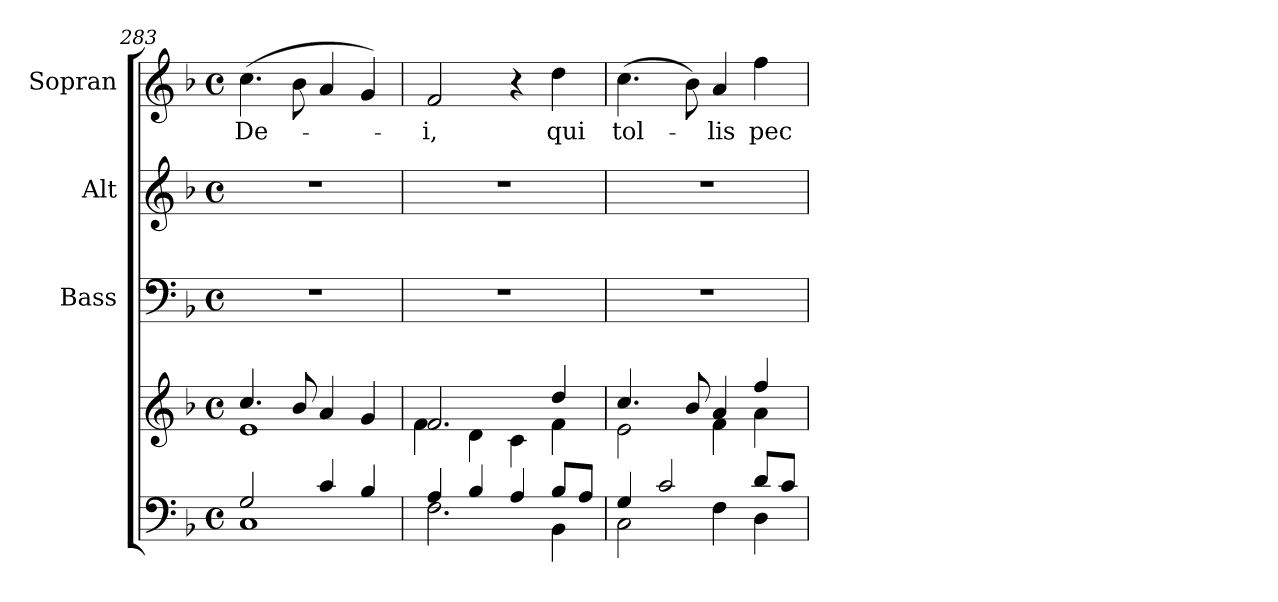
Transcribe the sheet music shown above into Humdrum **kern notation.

**kern	**kern	**kern	**kern	**kern	**text
*part4	*part4	*part3	*part2	*part1	*part1
*staff5	*staff4	*staff3	*staff2	*staff1	*staff1
*	*	*I"Bass	*I"Alt	*I"Sopran	*
*	*	*I'B.	*I'A.	*I'S.	*
*clefF4	*clefG2	*clefF4	*clefG2	*clefG2	*
*k[b-]	*k[b-]	*k[b-]	*k[b-]	*k[b-]	*
*F:	*F:	*F:	*F:	*F:	*
*M4/4	*M4/4	*M4/4	*M4/4	*M4/4	*
*met(c)	*met(c)	*met(c)	*met(c)	*met(c)	*
=283	=283	=283	=283	=283	=283
*^	*^	*	*	*	*
!	!	!	!	!	!	!	!LO:LY:b
2G/	1C	4.cc/	1e	1r	1r	(>4.cc\	De-
.	.	8b-/	.	.	.	8b-\	.
4c/	.	4a/	.	.	.	4a/	.
4B-/	.	4g/	.	.	.	4g/)	.
=284	=284	=284	=284	=284	=284	=284	=284
!	!	!	!	!	!	!	!LO:LY:b
4A/	2.F\	2.f/	4f\	1r	1r	2f/	-i,
4B-/	.	.	4d\	.	.	.	.
4A/	.	.	4c\	.	.	4r	.
!	!	!	!	!	!	!	!LO:LY:b
8B-/L	4BB-\	4dd/	4f\	.	.	4dd\	qui
8A/J	.	.	.	.	.	.	.
=285	=285	=285	=285	=285	=285	=285	=285
!	!	!	!	!	!	!	!LO:LY:b
4G/	2C\	4.cc/	2e\	1r	1r	(>4.cc\	tol-
2c/	.	.	.	.	.	.	.
.	.	8b-/	.	.	.	8b-\)	.
!	!	!	!	!	!	!	!LO:LY:b
.	4F\	4a/	4f\	.	.	4a/	-lis
!	!	!	!	!	!	!	!LO:LY:b
8d/L	4D\	4ff/	4a\	.	.	4ff\	pec-
8c/J	.	.	.	.	.	.	.
*v	*v	*	*	*	*	*	*
*	*v	*v	*	*	*	*
=	=	=	=	=	=
*-	*-	*-	*-	*-	*-
